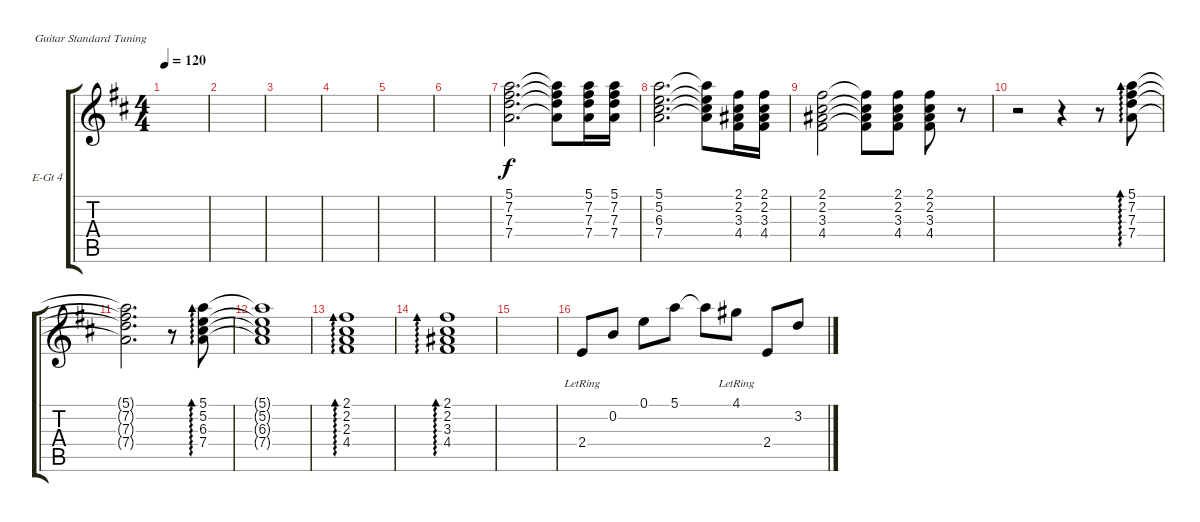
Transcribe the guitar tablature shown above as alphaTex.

\defaultSystemsLayout 4
\bracketExtendMode groupsimilarinstruments
\firstSystemTrackNameOrientation horizontal
\otherSystemsTrackNameOrientation horizontal
\track ("Electric Guitar 4" "E-Gt 4") {instrument electricguitarclean}
\staff {score tabs}
\tuning (E4 B3 G3 D3 A2 E2)
\ts (4 4)
\tempo 120
\clef g2
\ks d
|
|
|
|
|
|
(5.1 7.2 7.3 7.4).2{d} (7.4{t} 7.3{t} 7.2{t} 5.1{t}).8 (5.1 7.2 7.3 7.4).16 (7.4 7.3 7.2 5.1).16 |
(5.1 5.2 6.3 7.4).2{d} (7.4{t} 6.3{t} 5.2{t} 5.1{t}).8 (2.1 2.2 3.3 4.4).16 (4.4 3.3 2.2 2.1).16 |
(2.1 2.2 3.3 4.4).2 (4.4{t} 3.3{t} 2.2{t} 2.1{t}).8 (2.1 2.2 3.3 4.4).8 (4.4 3.3 2.2 2.1).8 r.8 |
r.2 r.4 r.8 (5.1 7.2 7.3 7.4).8{ad 0} |
(7.4{t} 7.3{t} 7.2{t} 5.1{t}).2{d} r.8 (5.1 5.2 6.3 7.4).8{ad 0} |
(7.4{t} 6.3{t} 5.2{t} 5.1{t}).1 |
(2.1 2.2 2.3 4.4).1{ad 0} |
(4.4 3.3 2.2 2.1).1{ad 0} |
|
2.4{lr}.8 0.2.8 0.1.8 5.1.8 5.1{t}.8 4.1{lr}.8 2.4.8 3.2.8
